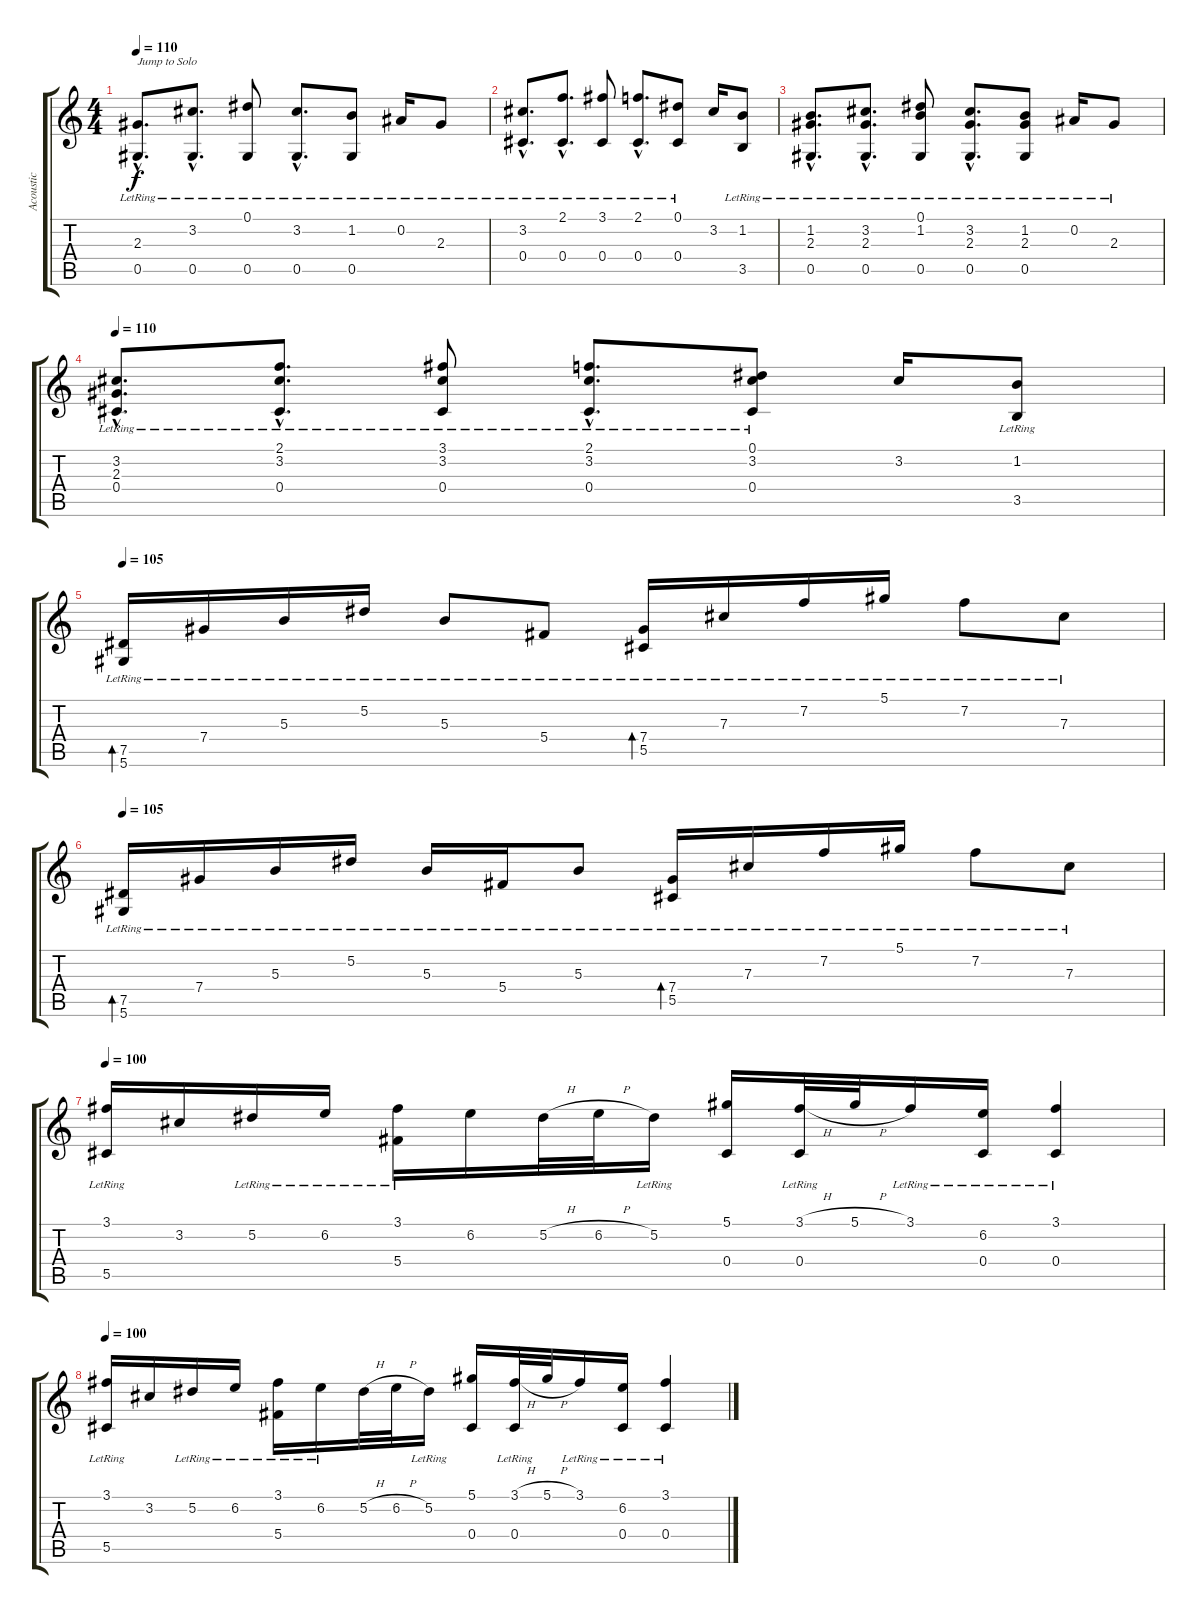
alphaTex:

\track ("Acoustic" "Acoustic") {instrument acousticguitarnylon}
\staff {score tabs}
\tuning (Eb4 Bb3 Gb3 Db3 Ab2 Eb2) {hide}
\ts (4 4)
\tempo 110
\clef g2
\ks c
(2.3{hac lr} 0.5{hac}).8{d txt "Jump to Solo" dy f} (3.2{hac lr} 0.5{hac}).8{d} (0.1{lr} 0.5).8 (3.2{hac lr} 0.5{hac}).8{d} (1.2 0.5{lr}).8 0.2{lr}.16 2.3{lr}.8 |
(3.2{hac lr} 0.4{hac}).8{d} (2.1{hac lr} 0.4{hac}).8{d} (3.1{lr} 0.4).8 (2.1{hac lr} 0.4{hac lr}).8{d} (0.1{lr} 0.4{lr}).8 3.2.16 (1.2 3.5{lr}).8 |
(1.2{hac} 2.3{hac lr} 0.5{hac}).8{d} (3.2{hac lr} 2.3{hac lr} 0.5{hac}).8{d} (0.1{lr} 1.2 0.5).8 (3.2{hac lr} 2.3{hac} 0.5{hac}).8{d} (1.2 2.3{lr} 0.5{lr}).8 0.2{lr}.16 2.3{lr}.8 |
\tempo 110
(3.2{hac lr} 2.3{hac lr} 0.4{hac}).8{d} (2.1{hac lr} 3.2{hac} 0.4{hac}).8{d} (3.1{lr} 3.2 0.4).8 (2.1{hac lr} 3.2{hac} 0.4{hac lr}).8{d} (0.1{lr} 3.2 0.4{lr}).8 3.2.16 (1.2{lr} 3.5).8 |
\tempo 105
(7.5{lr} 5.6{lr}).16{bd 60} 7.4{lr}.16 5.3{lr}.16 5.2{lr}.16 5.3{lr}.8 5.4{lr}.8 (7.4{lr} 5.5{lr}).16{bd 60} 7.3{lr}.16 7.2{lr}.16 5.1{lr}.16 7.2{lr}.8 7.3{lr}.8 |
\tempo 105
(7.5{lr} 5.6{lr}).16{bd 60} 7.4{lr}.16 5.3{lr}.16 5.2{lr}.16 5.3{lr}.16 5.4{lr}.16 5.3{lr}.8 (7.4{lr} 5.5{lr}).16{bd 60} 7.3{lr}.16 7.2{lr}.16 5.1{lr}.16 7.2{lr}.8 7.3{lr}.8 |
\tempo 100
(3.1{lr} 5.5{lr}).16 3.2.16 5.2{lr}.16 6.2{lr}.16 (3.1{lr} 5.4{lr}).16 6.2.16 5.2{h}.32 6.2{h}.32 5.2{lr}.16 (5.1 0.4).16 (3.1{h} 0.4{lr}).32 5.1{h}.32 3.1{lr}.16 (6.2{lr} 0.4).16 (3.1{lr} 0.4{lr}).4 |
\tempo 100
(3.1{lr} 5.5{lr}).16 3.2.16 5.2{lr}.16 6.2{lr}.16 (3.1{lr} 5.4{lr}).16 6.2{lr}.16 5.2{h}.32 6.2{h}.32 5.2{lr}.16 (5.1 0.4).16 (3.1{h} 0.4{lr}).32 5.1{h}.32 3.1{lr}.16 (6.2{lr} 0.4).16 (3.1{lr} 0.4{lr}).4
